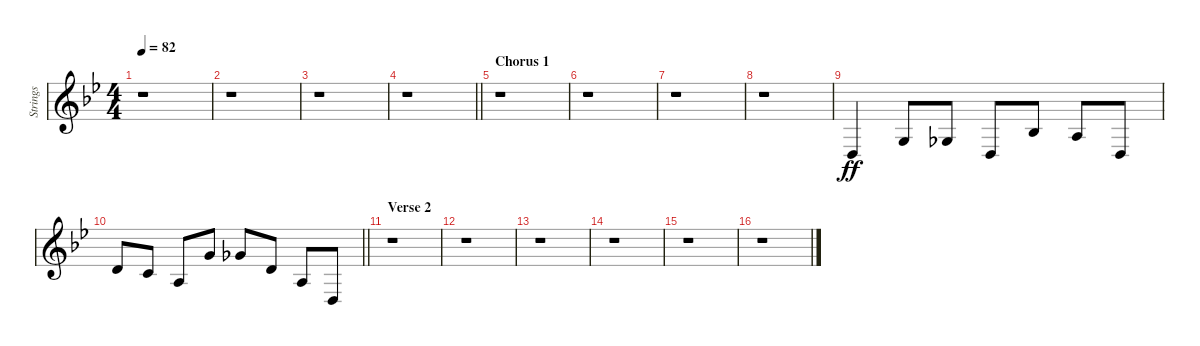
\track ("Strings" "Strings") {instrument stringensemble1}
\staff {score}
\tuning (E4 B3 G3 D3 A2 E2) {hide}
\ts (4 4)
\tempo 82
\clef g2
\ks gminor
r.1{dy mp} |
r.1 |
r.1 |
\barLineRight lightlight
r.1 |
\section ("" "Chorus 1")
r.1 |
r.1 |
r.1 |
r.1 |
5.5.4{dy ff} 5.4.8 4.4.8 5.5.8 3.3.8 2.3.8 5.5.8 |
\barLineRight lightlight
3.2.8 1.2.8 7.4.8 3.1.8 2.1.8 3.2.8 7.4.8 5.5.8 |
\section ("" "Verse 2")
r.1 |
r.1 |
r.1 |
r.1 |
r.1 |
r.1
